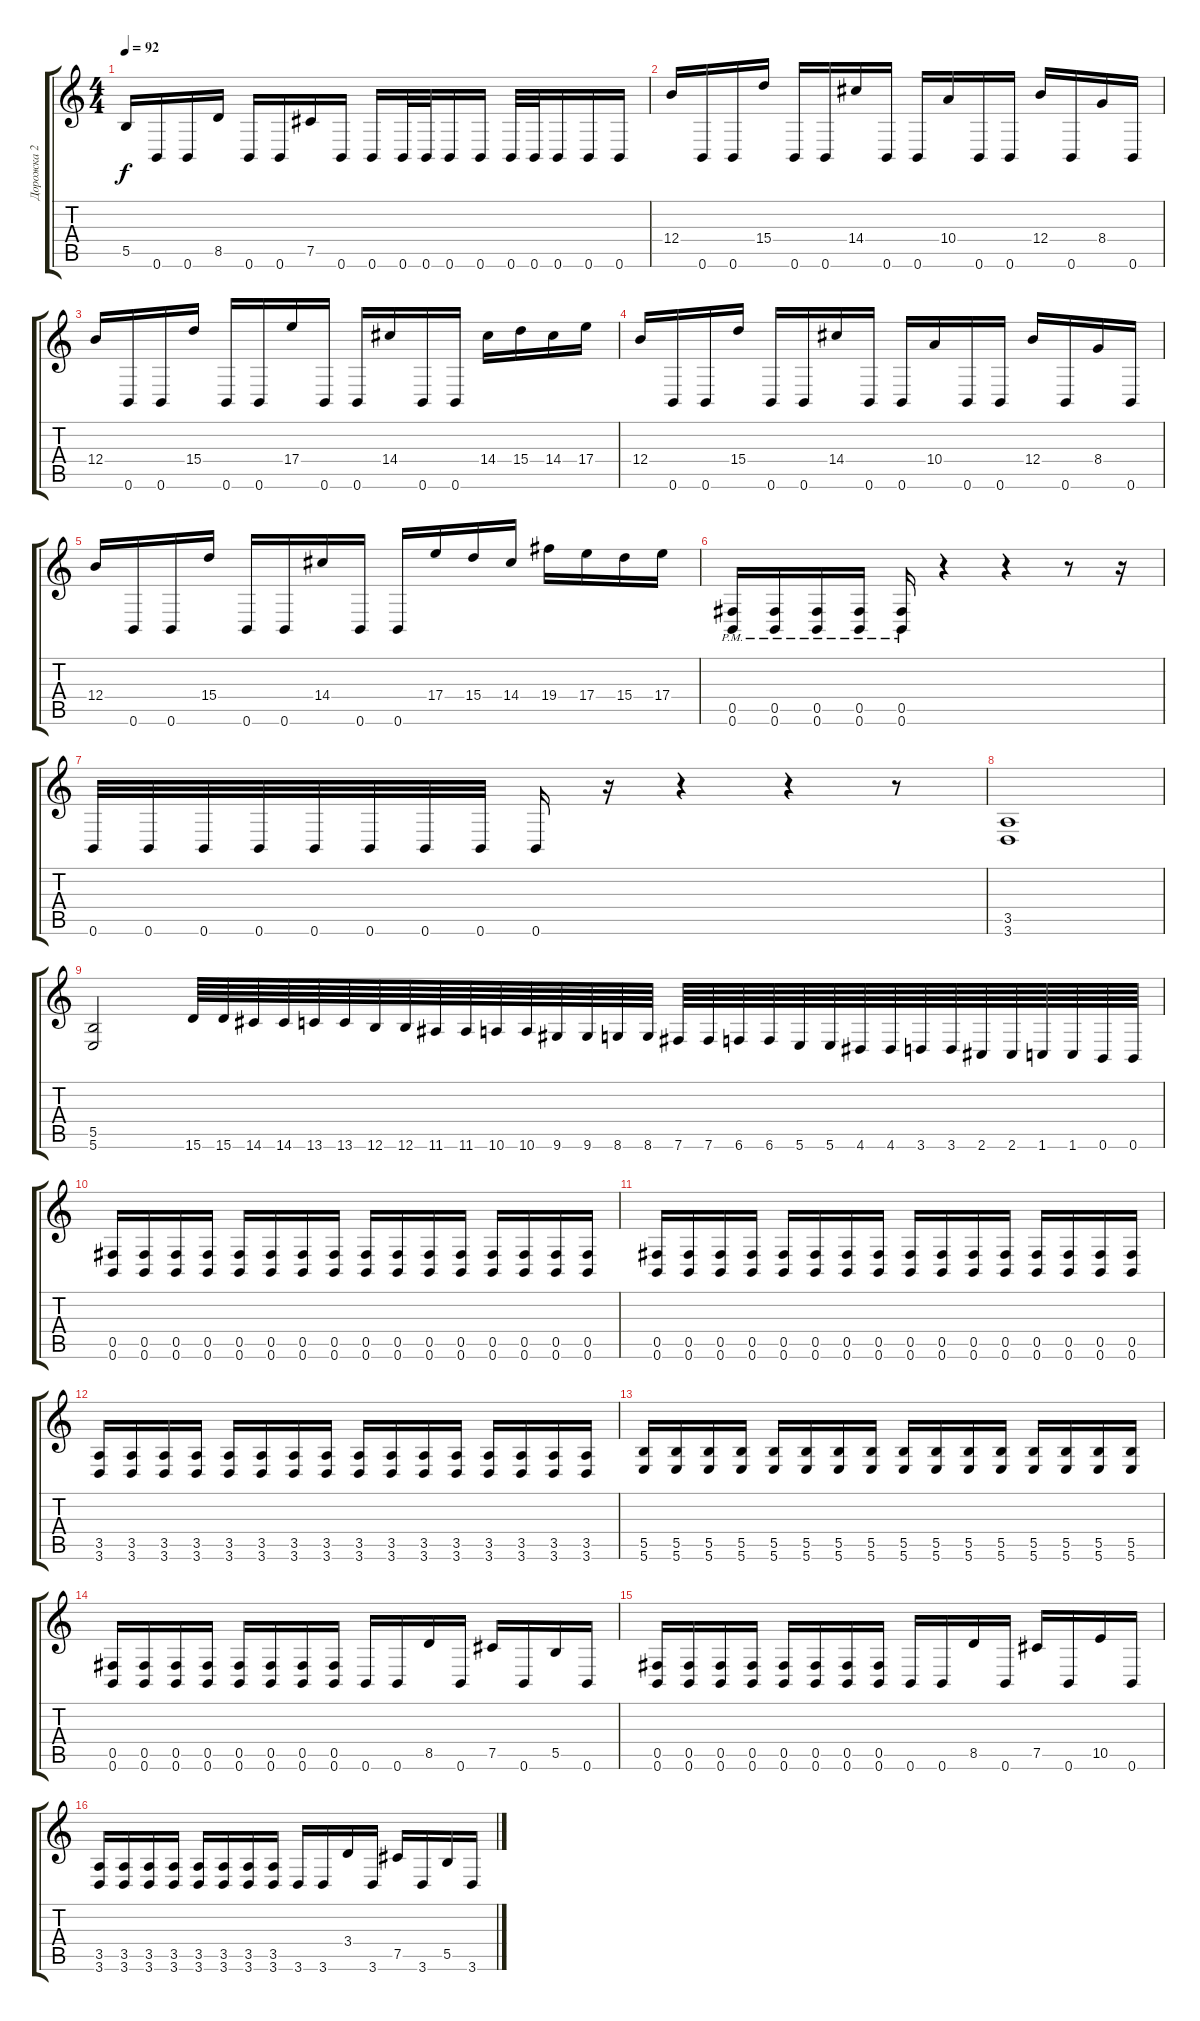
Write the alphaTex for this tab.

\track ("Дорожка 2" "Дорожка 2") {instrument distortionguitar}
\staff {score tabs}
\tuning (Db4 Ab3 E3 B2 Gb2 B1) {hide}
\ts (4 4)
\tempo 92
\clef g2
\ks c
5.5.16{dy f} 0.6.16 0.6.16 8.5.16 0.6.16 0.6.16 7.5.16 0.6.16 0.6.16 0.6.32 0.6.32 0.6.16 0.6.16 0.6.32 0.6.32 0.6.16 0.6.16 0.6.16 |
12.4.16 0.6.16 0.6.16 15.4.16 0.6.16 0.6.16 14.4.16 0.6.16 0.6.16 10.4.16 0.6.16 0.6.16 12.4.16 0.6.16 8.4.16 0.6.16 |
12.4.16 0.6.16 0.6.16 15.4.16 0.6.16 0.6.16 17.4.16 0.6.16 0.6.16 14.4.16 0.6.16 0.6.16 14.4.16 15.4.16 14.4.16 17.4.16 |
12.4.16 0.6.16 0.6.16 15.4.16 0.6.16 0.6.16 14.4.16 0.6.16 0.6.16 10.4.16 0.6.16 0.6.16 12.4.16 0.6.16 8.4.16 0.6.16 |
12.4.16 0.6.16 0.6.16 15.4.16 0.6.16 0.6.16 14.4.16 0.6.16 0.6.16 17.4.16 15.4.16 14.4.16 19.4.16 17.4.16 15.4.16 17.4.16 |
(0.5{pm} 0.6{pm}).16 (0.5{pm} 0.6{pm}).16 (0.5{pm} 0.6{pm}).16 (0.5{pm} 0.6{pm}).16 (0.5{pm} 0.6{pm}).16 r.4 r.4 r.8 r.16 |
0.6.32 0.6.32 0.6.32 0.6.32 0.6.32 0.6.32 0.6.32 0.6.32 0.6.16 r.16 r.4 r.4 r.8 |
(3.5 3.6).1 |
(5.5 5.6).2 15.6.64 15.6.64 14.6.64 14.6.64 13.6.64 13.6.64 12.6.64 12.6.64 11.6.64 11.6.64 10.6.64 10.6.64 9.6.64 9.6.64 8.6.64 8.6.64 7.6.64 7.6.64 6.6.64 6.6.64 5.6.64 5.6.64 4.6.64 4.6.64 3.6.64 3.6.64 2.6.64 2.6.64 1.6.64 1.6.64 0.6.64 0.6.64 |
(0.5 0.6).16 (0.5 0.6).16 (0.5 0.6).16 (0.5 0.6).16 (0.5 0.6).16 (0.5 0.6).16 (0.5 0.6).16 (0.5 0.6).16 (0.5 0.6).16 (0.5 0.6).16 (0.5 0.6).16 (0.5 0.6).16 (0.5 0.6).16 (0.5 0.6).16 (0.5 0.6).16 (0.5 0.6).16 |
(0.5 0.6).16 (0.5 0.6).16 (0.5 0.6).16 (0.5 0.6).16 (0.5 0.6).16 (0.5 0.6).16 (0.5 0.6).16 (0.5 0.6).16 (0.5 0.6).16 (0.5 0.6).16 (0.5 0.6).16 (0.5 0.6).16 (0.5 0.6).16 (0.5 0.6).16 (0.5 0.6).16 (0.5 0.6).16 |
(3.5 3.6).16 (3.5 3.6).16 (3.5 3.6).16 (3.5 3.6).16 (3.5 3.6).16 (3.5 3.6).16 (3.5 3.6).16 (3.5 3.6).16 (3.5 3.6).16 (3.5 3.6).16 (3.5 3.6).16 (3.5 3.6).16 (3.5 3.6).16 (3.5 3.6).16 (3.5 3.6).16 (3.5 3.6).16 |
(5.5 5.6).16 (5.5 5.6).16 (5.5 5.6).16 (5.5 5.6).16 (5.5 5.6).16 (5.5 5.6).16 (5.5 5.6).16 (5.5 5.6).16 (5.5 5.6).16 (5.5 5.6).16 (5.5 5.6).16 (5.5 5.6).16 (5.5 5.6).16 (5.5 5.6).16 (5.5 5.6).16 (5.5 5.6).16 |
(0.5 0.6).16 (0.5 0.6).16 (0.5 0.6).16 (0.5 0.6).16 (0.5 0.6).16 (0.5 0.6).16 (0.5 0.6).16 (0.5 0.6).16 0.6.16 0.6.16 8.5.16 0.6.16 7.5.16 0.6.16 5.5.16 0.6.16 |
(0.5 0.6).16 (0.5 0.6).16 (0.5 0.6).16 (0.5 0.6).16 (0.5 0.6).16 (0.5 0.6).16 (0.5 0.6).16 (0.5 0.6).16 0.6.16 0.6.16 8.5.16 0.6.16 7.5.16 0.6.16 10.5.16 0.6.16 |
(3.5 3.6).16 (3.5 3.6).16 (3.5 3.6).16 (3.5 3.6).16 (3.5 3.6).16 (3.5 3.6).16 (3.5 3.6).16 (3.5 3.6).16 3.6.16 3.6.16 3.4.16 3.6.16 7.5.16 3.6.16 5.5.16 3.6.16
